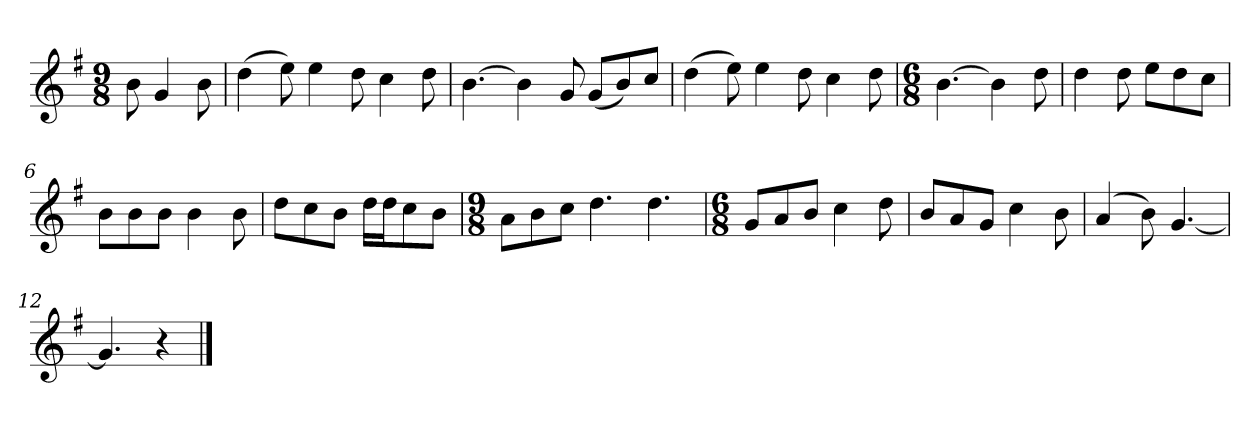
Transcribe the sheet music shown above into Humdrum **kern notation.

**kern
*part1
*staff1
*k[f#]
*M9/8
*MM120
=
8b
4g
8b
=1
(4dd
8ee)
4ee
8dd
4cc
8dd
=2
[4.b
4b]
8g
(8gL
8b)
8ccJ
=3
(4dd
8ee)
4ee
8dd
4cc
8dd
=4
*M6/8
[4.b
4b]
8dd
=5
4dd
8dd
8eeL
8dd
8ccJ
=6
8bL
8b
8bJ
4b
8b
=7
8ddL
8cc
8bJ
16ddLL
16ddJ
8cc
8bJ
=8
*M9/8
8aL
8b
8ccJ
4.dd
4.dd
=9
*M6/8
8gL
8a
8bJ
4cc
8dd
=10
8bL
8a
8gJ
4cc
8b
=11
(4a
8b)
[4.g
=12
4.g]
4r
==
*-
